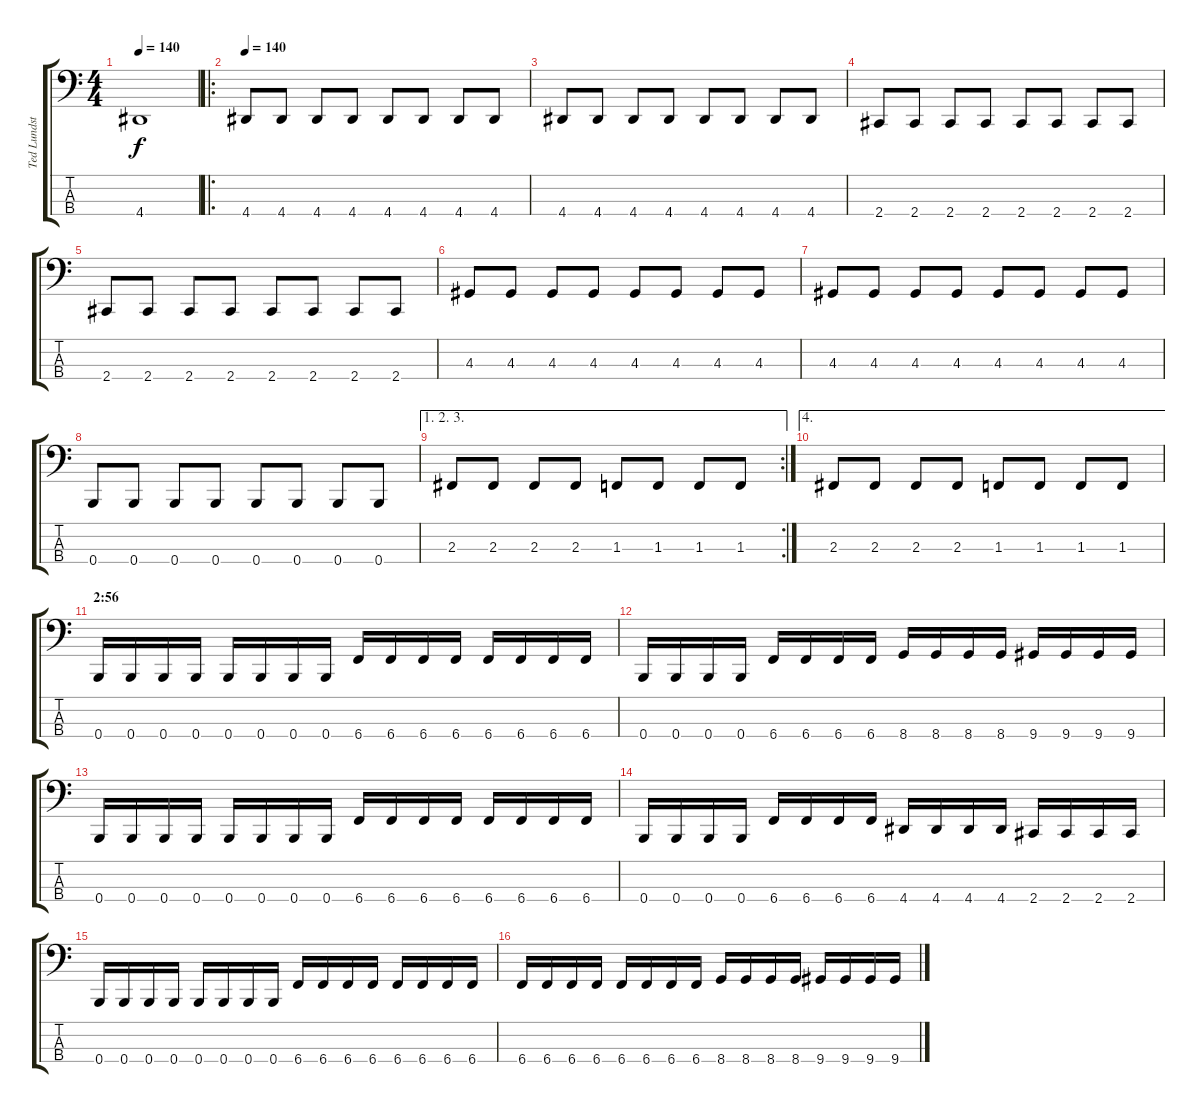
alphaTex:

\track ("Ted Lundström" "Ted Lundst") {instrument electricbasspick}
\staff {score tabs}
\tuning (D2 A1 E1 B0) {hide}
\ts (4 4)
\tempo 140
\clef f4
\ks c
4.4{t}.1{dy f} |
\ro
\tempo 140
4.4.8 4.4.8 4.4.8 4.4.8 4.4.8 4.4.8 4.4.8 4.4.8 |
4.4.8 4.4.8 4.4.8 4.4.8 4.4.8 4.4.8 4.4.8 4.4.8 |
2.4.8 2.4.8 2.4.8 2.4.8 2.4.8 2.4.8 2.4.8 2.4.8 |
2.4.8 2.4.8 2.4.8 2.4.8 2.4.8 2.4.8 2.4.8 2.4.8 |
4.3.8 4.3.8 4.3.8 4.3.8 4.3.8 4.3.8 4.3.8 4.3.8 |
4.3.8 4.3.8 4.3.8 4.3.8 4.3.8 4.3.8 4.3.8 4.3.8 |
0.4.8 0.4.8 0.4.8 0.4.8 0.4.8 0.4.8 0.4.8 0.4.8 |
\ae (1 2 3)
\rc 2
2.3.8 2.3.8 2.3.8 2.3.8 1.3.8 1.3.8 1.3.8 1.3.8 |
\ae 4
2.3.8 2.3.8 2.3.8 2.3.8 1.3.8 1.3.8 1.3.8 1.3.8 |
\section ("" "2:56")
0.4.16 0.4.16 0.4.16 0.4.16 0.4.16 0.4.16 0.4.16 0.4.16 6.4.16 6.4.16 6.4.16 6.4.16 6.4.16 6.4.16 6.4.16 6.4.16 |
0.4.16 0.4.16 0.4.16 0.4.16 6.4.16 6.4.16 6.4.16 6.4.16 8.4.16 8.4.16 8.4.16 8.4.16 9.4.16 9.4.16 9.4.16 9.4.16 |
0.4.16 0.4.16 0.4.16 0.4.16 0.4.16 0.4.16 0.4.16 0.4.16 6.4.16 6.4.16 6.4.16 6.4.16 6.4.16 6.4.16 6.4.16 6.4.16 |
0.4.16 0.4.16 0.4.16 0.4.16 6.4.16 6.4.16 6.4.16 6.4.16 4.4.16 4.4.16 4.4.16 4.4.16 2.4.16 2.4.16 2.4.16 2.4.16 |
0.4.16 0.4.16 0.4.16 0.4.16 0.4.16 0.4.16 0.4.16 0.4.16 6.4.16 6.4.16 6.4.16 6.4.16 6.4.16 6.4.16 6.4.16 6.4.16 |
6.4.16 6.4.16 6.4.16 6.4.16 6.4.16 6.4.16 6.4.16 6.4.16 8.4.16 8.4.16 8.4.16 8.4.16 9.4.16 9.4.16 9.4.16 9.4.16
